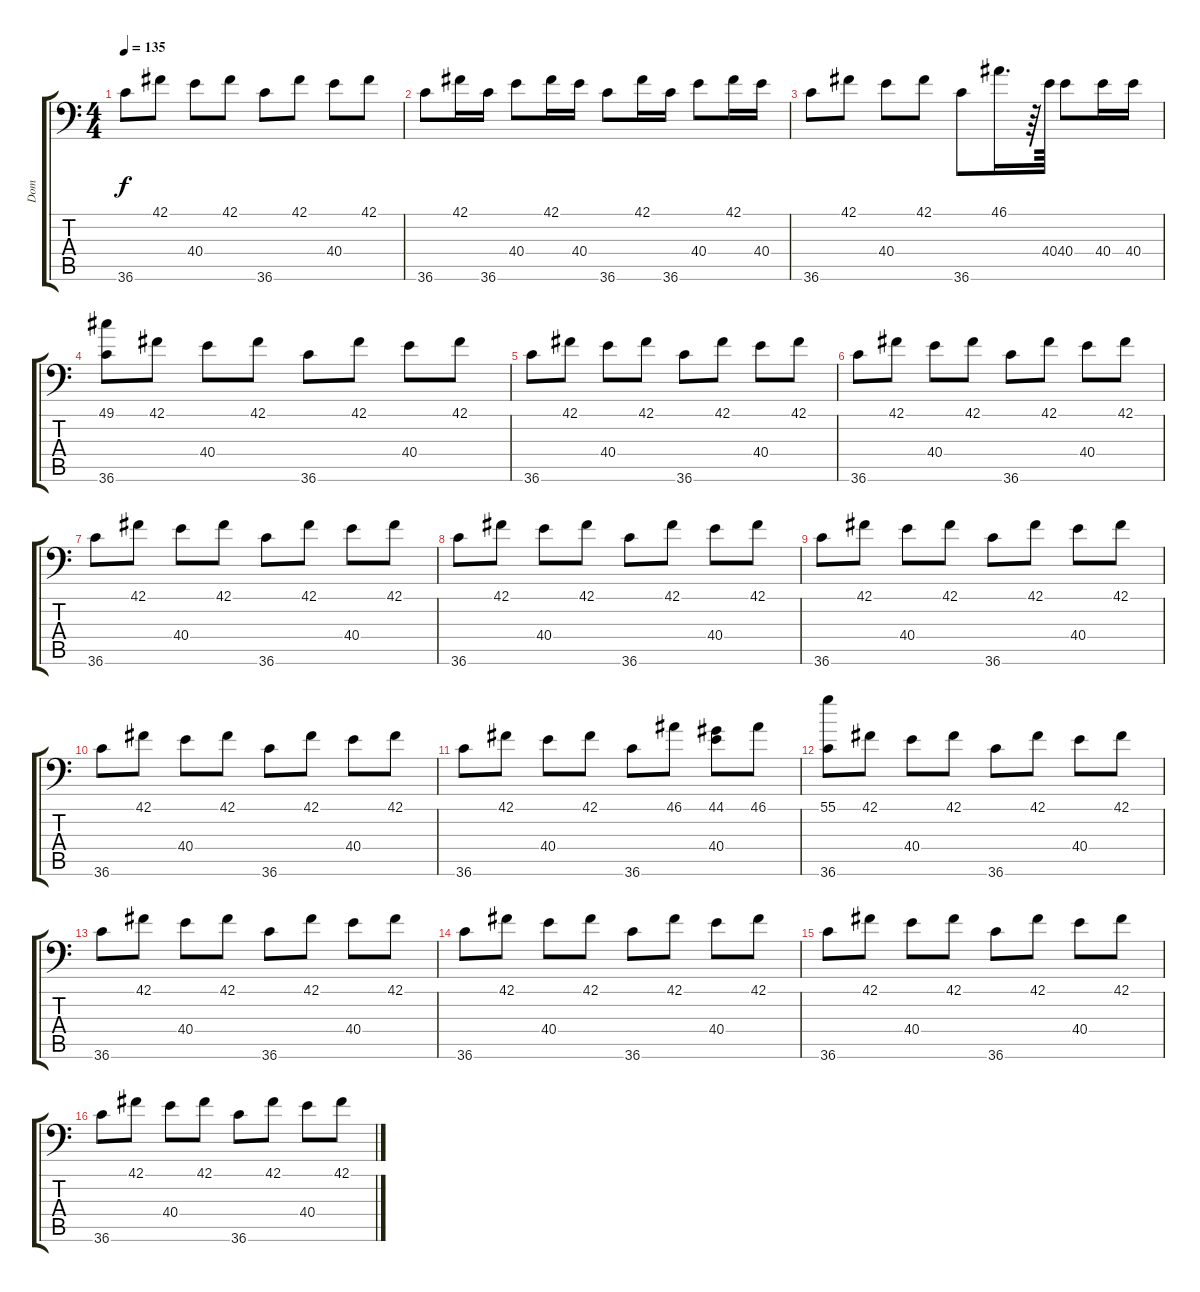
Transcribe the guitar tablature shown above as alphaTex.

\track ("Dom" "Dom") {instrument acousticgrandpiano}
\staff {score tabs}
\tuning (C-1 C-1 C-1 C-1 C-1 C-1) {hide}
\ts (4 4)
\tempo 135
\clef f4
\ks c
36.6.8{dy f} 42.1.8 40.4.8 42.1.8 36.6.8 42.1.8 40.4.8 42.1.8 |
36.6.8 42.1.16 36.6.16 40.4.8 42.1.16 40.4.16 36.6.8 42.1.16 36.6.16 40.4.8 42.1.16 40.4.16 |
36.6.8 42.1.8 40.4.8 42.1.8 36.6.8 46.1.16{d} r.64 40.4.64 40.4.8 40.4.16 40.4.16 |
(49.1 36.6).8 42.1.8 40.4.8 42.1.8 36.6.8 42.1.8 40.4.8 42.1.8 |
36.6.8 42.1.8 40.4.8 42.1.8 36.6.8 42.1.8 40.4.8 42.1.8 |
36.6.8 42.1.8 40.4.8 42.1.8 36.6.8 42.1.8 40.4.8 42.1.8 |
36.6.8 42.1.8 40.4.8 42.1.8 36.6.8 42.1.8 40.4.8 42.1.8 |
36.6.8 42.1.8 40.4.8 42.1.8 36.6.8 42.1.8 40.4.8 42.1.8 |
36.6.8 42.1.8 40.4.8 42.1.8 36.6.8 42.1.8 40.4.8 42.1.8 |
36.6.8 42.1.8 40.4.8 42.1.8 36.6.8 42.1.8 40.4.8 42.1.8 |
36.6.8 42.1.8 40.4.8 42.1.8 36.6.8 46.1.8 (44.1 40.4).8 46.1.8 |
(55.1 36.6).8 42.1.8 40.4.8 42.1.8 36.6.8 42.1.8 40.4.8 42.1.8 |
36.6.8 42.1.8 40.4.8 42.1.8 36.6.8 42.1.8 40.4.8 42.1.8 |
36.6.8 42.1.8 40.4.8 42.1.8 36.6.8 42.1.8 40.4.8 42.1.8 |
36.6.8 42.1.8 40.4.8 42.1.8 36.6.8 42.1.8 40.4.8 42.1.8 |
36.6.8 42.1.8 40.4.8 42.1.8 36.6.8 42.1.8 40.4.8 42.1.8
